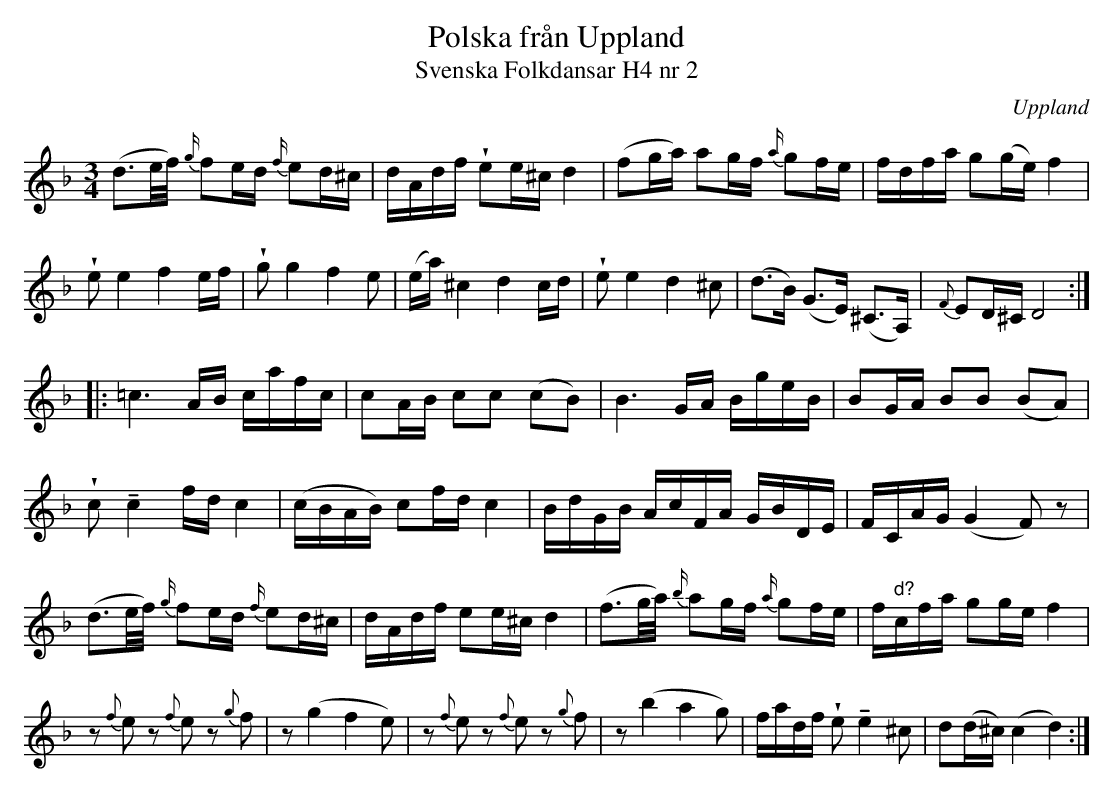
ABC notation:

X:1
T:Polska från Uppland
T:Svenska Folkdansar H4 nr 2
O:Uppland
U:w=wedge
U:t=tenuto
V:Väsen - Vilda Väsen (Salongsberusad, spår 15)
M:3/4
L:1/16
K:Dm
(d3e/f/) {g/}f2ed {f/}e2d^c | dAdf we2e^c d4 | (f2ga) a2gf {a/}g2fe | fdfa g2(ge) f4 |
we2e4f4ef | wg2g4f4e2 | (ea)^c4d4cd | we2e4d4^c2 | (d2>B2) (G2>E2() ^C2>A,2) | {F}E2D^C D8 ::
=c6AB cafc | c2AB c2c2 (c2B2) | B6GA BgeB | B2GA B2B2 (B2A2) |
wc2tc4fd c4 | (cBAB) c2fd c4 | BdGB AcFA GBDE | FCAG (G4 F2)z2 |
(d3e/f/) {g/}f2ed {f/}e2d^c | dAdf e2e^c d4 | (f3g/a/) {b/}a2gf {a/}g2fe | f"^d?"cfa g2ge f4 |
z2{f}e2 z2{f}e2 z2{g}f2 | z2(g4 f4 e2) | z2{f}e2 z2{f}e2 z2{g}f2 | z2(b4 a4 g2) | fadf we2 te4 ^c2 | d2(d^c) (c4 d4) :|
